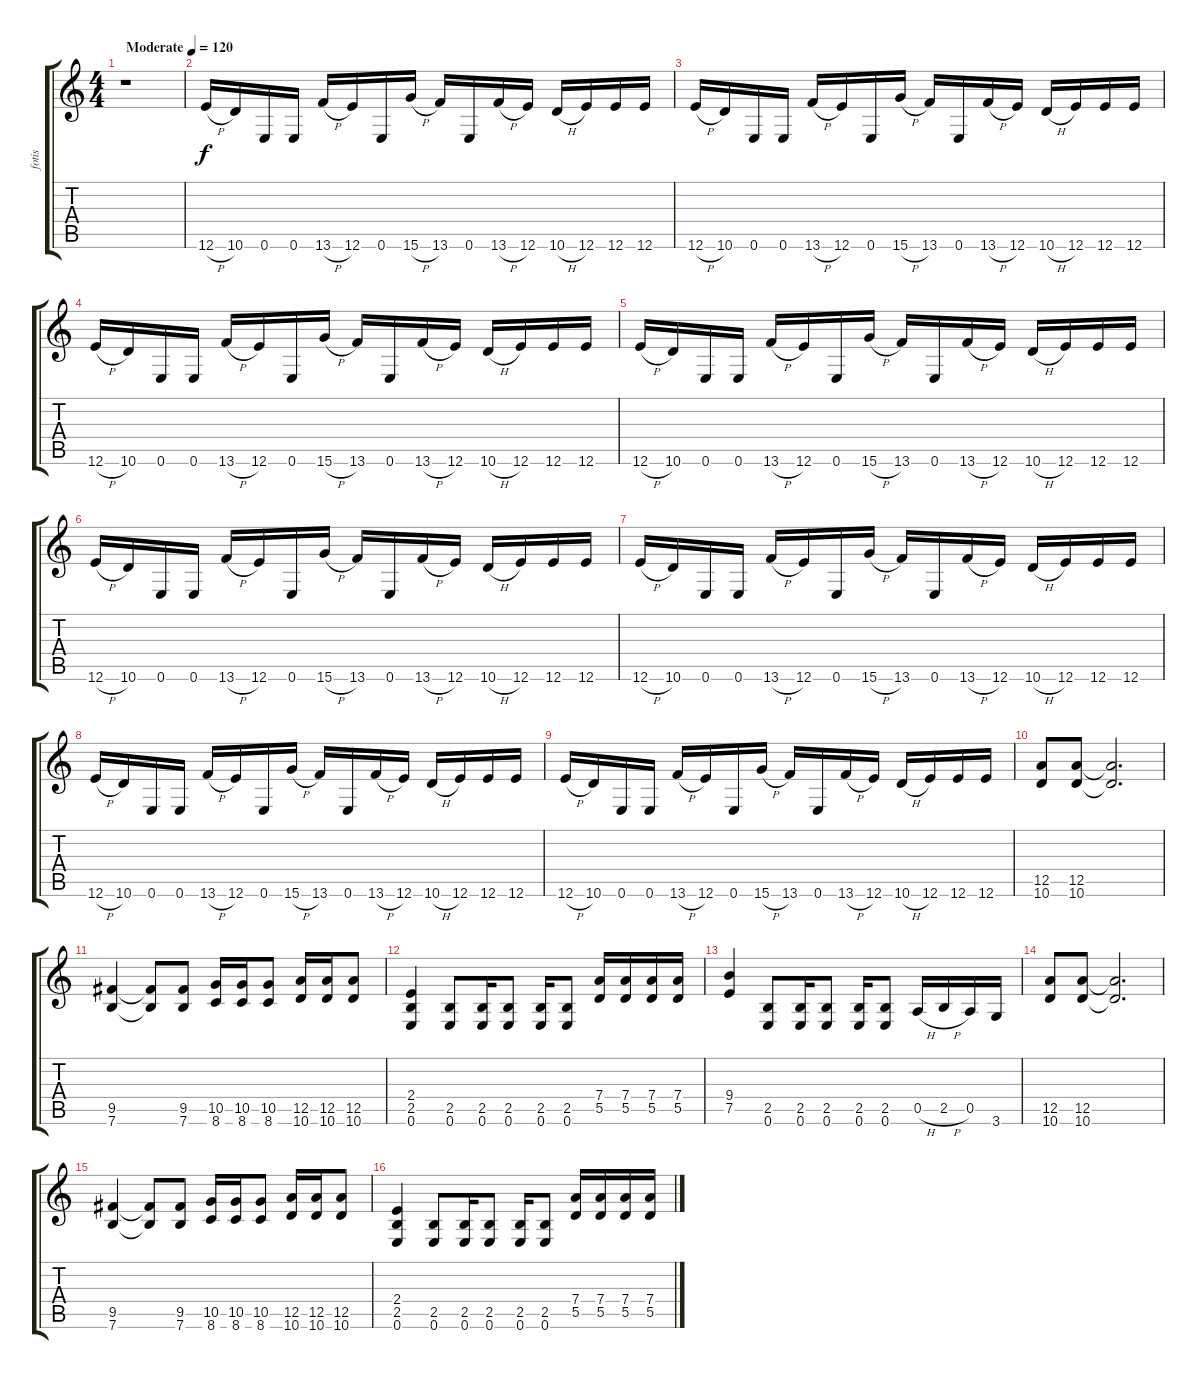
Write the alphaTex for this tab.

\track ("fotis" "fotis") {instrument overdrivenguitar}
\staff {score tabs}
\tuning (E4 B3 G3 D3 A2 E2) {hide}
\ts (4 4)
\tempo (120 "Moderate")
\clef g2
\ks c
r.1{dy f instrument overdrivenguitar} |
12.6{h}.16 10.6.16 0.6.16 0.6.16 13.6{h}.16 12.6.16 0.6.16 15.6{h}.16 13.6.16 0.6.16 13.6{h}.16 12.6.16 10.6{h}.16 12.6.16 12.6.16 12.6.16 |
12.6{h}.16 10.6.16 0.6.16 0.6.16 13.6{h}.16 12.6.16 0.6.16 15.6{h}.16 13.6.16 0.6.16 13.6{h}.16 12.6.16 10.6{h}.16 12.6.16 12.6.16 12.6.16 |
12.6{h}.16 10.6.16 0.6.16 0.6.16 13.6{h}.16 12.6.16 0.6.16 15.6{h}.16 13.6.16 0.6.16 13.6{h}.16 12.6.16 10.6{h}.16 12.6.16 12.6.16 12.6.16 |
12.6{h}.16 10.6.16 0.6.16 0.6.16 13.6{h}.16 12.6.16 0.6.16 15.6{h}.16 13.6.16 0.6.16 13.6{h}.16 12.6.16 10.6{h}.16 12.6.16 12.6.16 12.6.16 |
12.6{h}.16 10.6.16 0.6.16 0.6.16 13.6{h}.16 12.6.16 0.6.16 15.6{h}.16 13.6.16 0.6.16 13.6{h}.16 12.6.16 10.6{h}.16 12.6.16 12.6.16 12.6.16 |
12.6{h}.16 10.6.16 0.6.16 0.6.16 13.6{h}.16 12.6.16 0.6.16 15.6{h}.16 13.6.16 0.6.16 13.6{h}.16 12.6.16 10.6{h}.16 12.6.16 12.6.16 12.6.16 |
12.6{h}.16 10.6.16 0.6.16 0.6.16 13.6{h}.16 12.6.16 0.6.16 15.6{h}.16 13.6.16 0.6.16 13.6{h}.16 12.6.16 10.6{h}.16 12.6.16 12.6.16 12.6.16 |
12.6{h}.16 10.6.16 0.6.16 0.6.16 13.6{h}.16 12.6.16 0.6.16 15.6{h}.16 13.6.16 0.6.16 13.6{h}.16 12.6.16 10.6{h}.16 12.6.16 12.6.16 12.6.16 |
(12.5 10.6).8 (12.5 10.6).8 (12.5{t} 10.6{t}).2{d} |
(9.5 7.6).4 (9.5{t} 7.6{t}).8 (9.5 7.6).8 (10.5 8.6).16 (10.5 8.6).16 (10.5 8.6).8 (12.5 10.6).16 (12.5 10.6).16 (12.5 10.6).8 |
(2.4 2.5 0.6).4 (2.5 0.6).8 (2.5 0.6).16 (2.5 0.6).8 (2.5 0.6).16 (2.5 0.6).8 (7.4 5.5).16 (7.4 5.5).16 (7.4 5.5).16 (7.4 5.5).16 |
(9.4 7.5).4 (2.5 0.6).8 (2.5 0.6).16 (2.5 0.6).8 (2.5 0.6).16 (2.5 0.6).8 0.5{h}.16 2.5{h}.16 0.5.16 3.6.16 |
(12.5 10.6).8 (12.5 10.6).8 (12.5{t} 10.6{t}).2{d} |
(9.5 7.6).4 (9.5{t} 7.6{t}).8 (9.5 7.6).8 (10.5 8.6).16 (10.5 8.6).16 (10.5 8.6).8 (12.5 10.6).16 (12.5 10.6).16 (12.5 10.6).8 |
(2.4 2.5 0.6).4 (2.5 0.6).8 (2.5 0.6).16 (2.5 0.6).8 (2.5 0.6).16 (2.5 0.6).8 (7.4 5.5).16 (7.4 5.5).16 (7.4 5.5).16 (7.4 5.5).16
